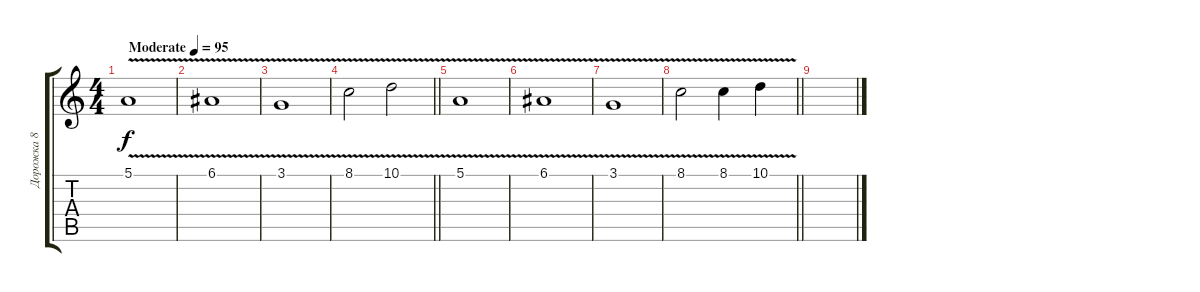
\track ("Дорожка 8" "Дорожка 8") {instrument pad2warm}
\staff {score tabs}
\tuning (E4 B3 G3 D3 A2 C2) {hide}
\ts (4 4)
\tempo (95 "Moderate")
\clef g2
\ks c
5.1{v}.1{dy f instrument pad2warm} |
6.1{v}.1 |
3.1{v}.1 |
\barLineRight lightlight
8.1{v}.2 10.1{v}.2 |
5.1{v}.1 |
6.1{v}.1 |
3.1{v}.1 |
\barLineRight lightlight
8.1{v}.2 8.1{v}.4 10.1{v}.4 |
\section ("" "")
